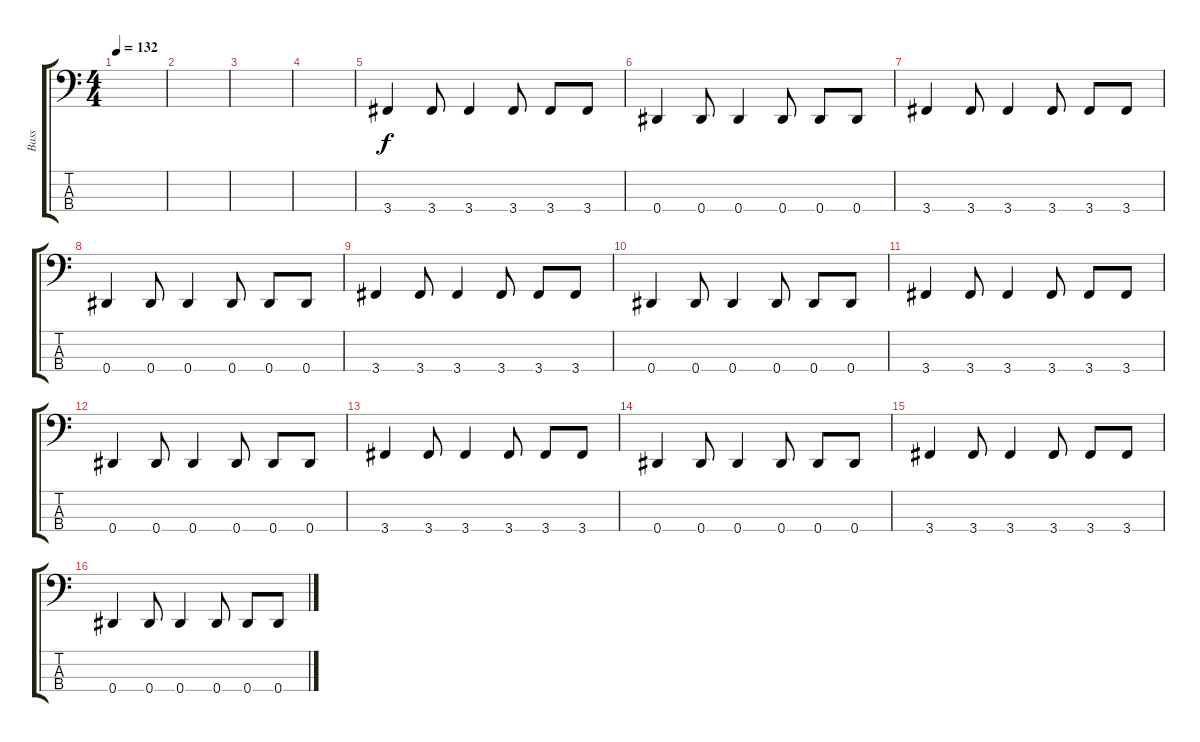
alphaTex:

\track ("Bass" "Bass") {instrument electricbasspick}
\staff {score tabs}
\tuning (Gb2 Db2 Ab1 Eb1) {hide}
\ts (4 4)
\tempo 132
\clef f4
\ks c
|
|
|
|
3.4.4 3.4.8 3.4.4 3.4.8 3.4.8 3.4.8 |
0.4.4 0.4.8 0.4.4 0.4.8 0.4.8 0.4.8 |
3.4.4 3.4.8 3.4.4 3.4.8 3.4.8 3.4.8 |
0.4.4 0.4.8 0.4.4 0.4.8 0.4.8 0.4.8 |
3.4.4 3.4.8 3.4.4 3.4.8 3.4.8 3.4.8 |
0.4.4 0.4.8 0.4.4 0.4.8 0.4.8 0.4.8 |
3.4.4 3.4.8 3.4.4 3.4.8 3.4.8 3.4.8 |
0.4.4 0.4.8 0.4.4 0.4.8 0.4.8 0.4.8 |
3.4.4 3.4.8 3.4.4 3.4.8 3.4.8 3.4.8 |
0.4.4 0.4.8 0.4.4 0.4.8 0.4.8 0.4.8 |
3.4.4 3.4.8 3.4.4 3.4.8 3.4.8 3.4.8 |
0.4.4 0.4.8 0.4.4 0.4.8 0.4.8 0.4.8
